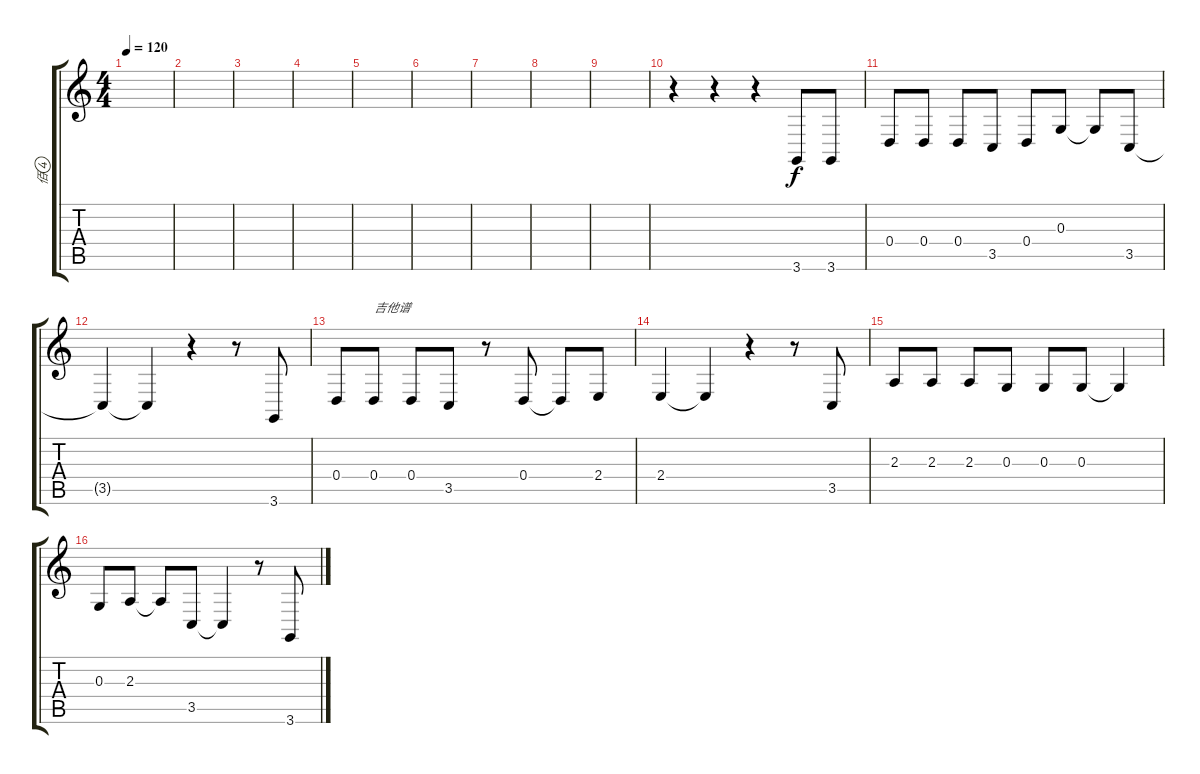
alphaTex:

\track ("佰" "佰") {instrument acousticgrandpiano}
\staff {score tabs}
\tuning (E4 B3 G3 D3 A2 E2) {hide}
\ts (4 4)
\tempo 120
\clef g2
\ks c
|
|
|
|
|
|
|
|
|
r.4 r.4 r.4 3.6.8 3.6.8 |
0.4.8 0.4.8 0.4.8 3.5.8 0.4.8 0.3.8 0.3{t}.8 3.5.8 |
3.5{t}.4 3.5{t}.4 r.4 r.8 3.6.8 |
0.4.8 0.4.8{txt "吉他谱"} 0.4.8 3.5.8 r.8 0.4.8 0.4{t}.8 2.4.8 |
2.4.4 2.4{t}.4 r.4 r.8 3.5.8 |
2.3.8 2.3.8 2.3.8 0.3.8 0.3.8 0.3.8 0.3{t}.4 |
0.3.8 2.3.8 2.3{t}.8 3.5.8 3.5{t}.4 r.8 3.6.8
